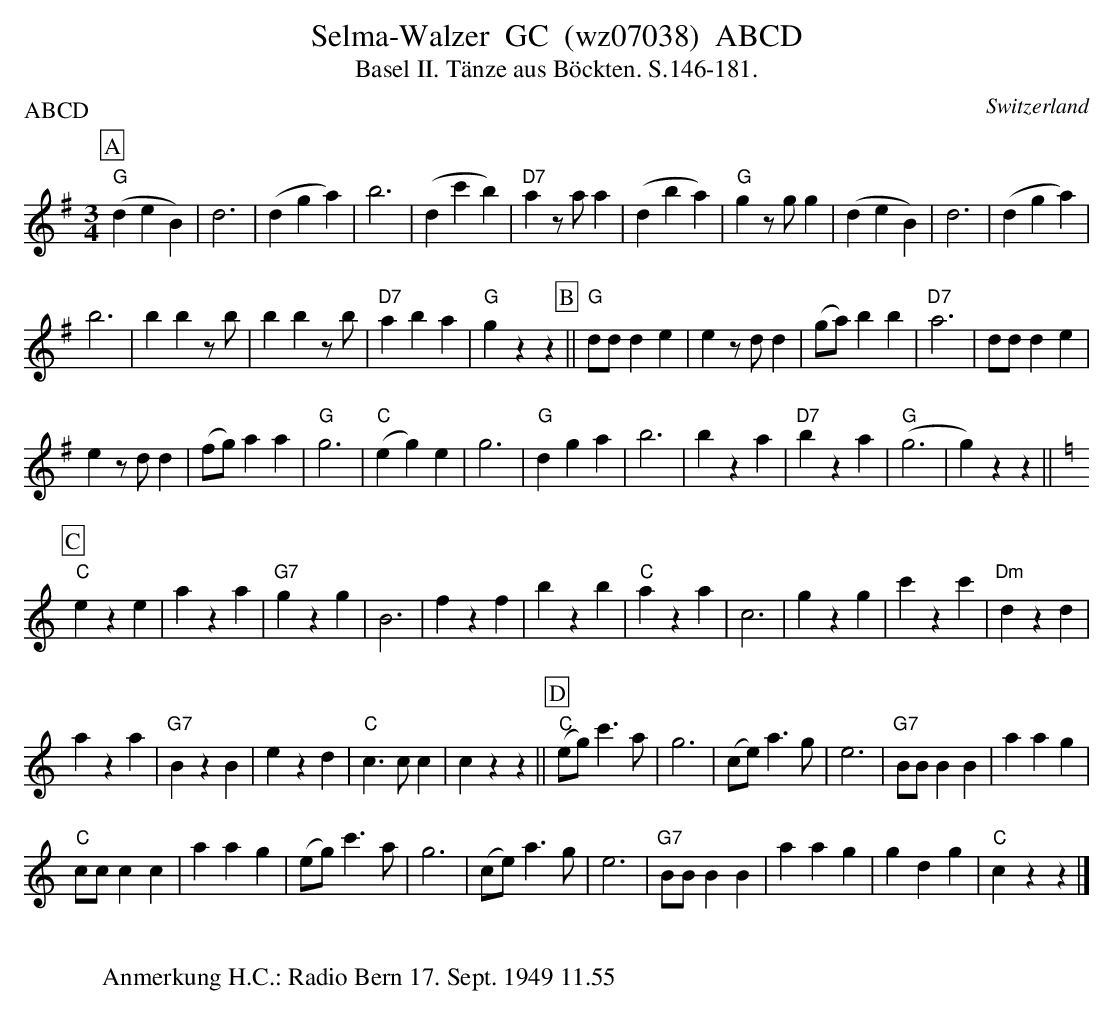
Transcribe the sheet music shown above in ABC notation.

X:1
T:Selma-Walzer  GC  (wz07038)  ABCD
T: Basel II. Tänze aus Böckten. S.146-181.
P:ABCD
M:3/4
L:1/4
O:Switzerland
K:G major
[P:A] ("G"deB) | d3 | (dga) | b3 | (dc'b) | "D7"az/a/a | (dba) | "G"gz/g/g | (deB) | d3 | (dga) |
b3 | bbz/b/ | bbz/b/ | "D7"aba | "G"gzz [P:B] || "G"d/d/de | ez/d/d | (g/a/)bb | "D7"a3 | d/d/de |
ez/d/d | (f/g/)aa | "G"g3 | ("C"eg)e | g3 | "G"dga | b3 | bza | "D7"bza | ("G"g3 | g)zz || [P:C] [K:C]
"C"eze | aza | "G7"gzg | B3 | fzf | bzb | "C"aza | c3 | gzg | c'zc' | "Dm"dzd |
aza | "G7"BzB | ezd | "C"c>cc | czz || [P:D] ("C"e/g/)c'>a | g3 | (c/e/)a>g | e3 | "G7"B/B/BB | aag |
"C"c/c/cc | aag | (e/g/)c'>a |  g3 | (c/e/)a>g | e3 | "G7"B/B/BB | aag | gdg | "C"czz |]
W:
W:Anmerkung H.C.: Radio Bern 17. Sept. 1949 11.55
